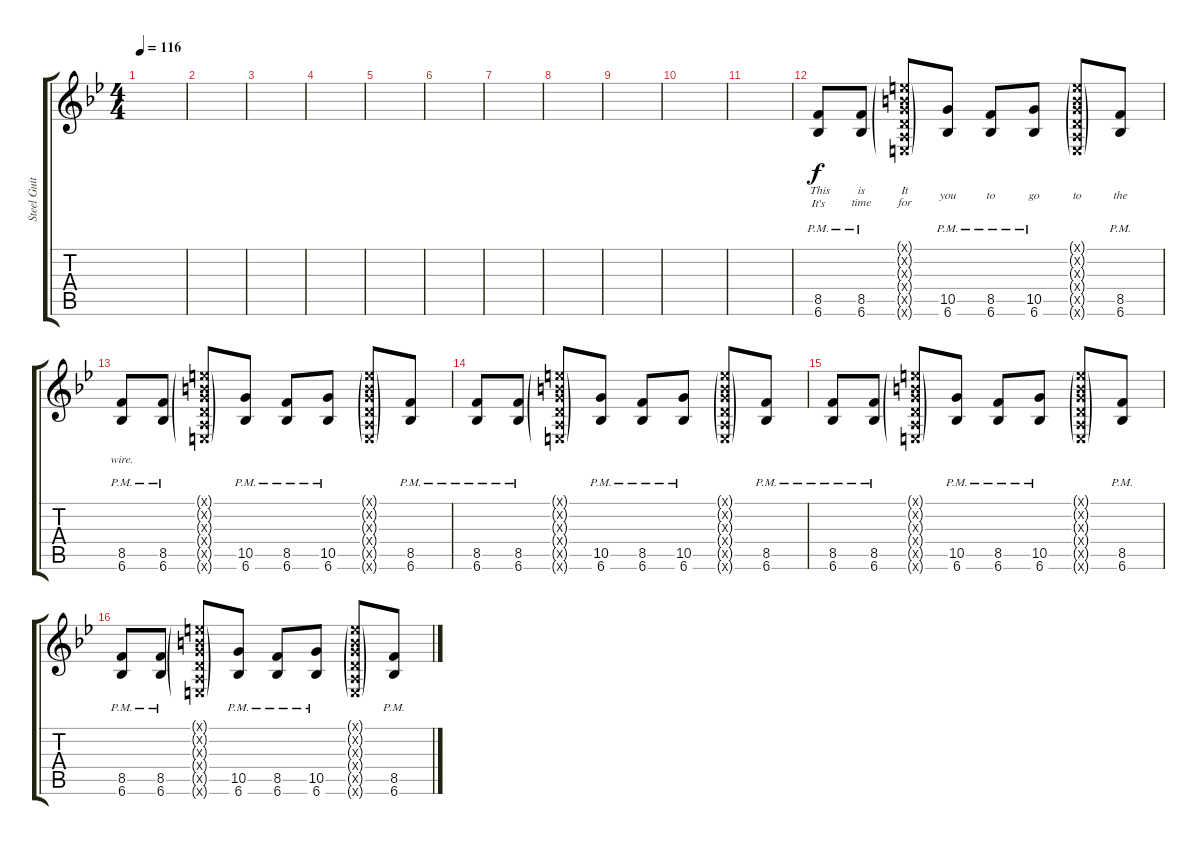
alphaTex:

\track ("Steel Guitar" "Steel Guit") {instrument electricguitarclean}
\staff {score tabs}
\tuning (E4 B3 G3 D3 A2 E2) {hide}
\ts (4 4)
\tempo 116
\clef g2
\ks bb
|
|
|
|
|
|
|
|
|
|
|
(8.5{pm} 6.6{pm}).8{lyrics (0 " This") lyrics (1 "It's") lyrics (2 "") lyrics (3 "") lyrics (4 "")} (8.5{pm} 6.6{pm}).8{lyrics (0 "is") lyrics (1 "time") lyrics (2 "") lyrics (3 "") lyrics (4 "")} (0.1{g x} 0.2{g x} 0.3{g x} 0.4{g x} 0.5{g x} 0.6{g x}).8{lyrics (0 "It") lyrics (1 "for") lyrics (2 "") lyrics (3 "") lyrics (4 "")} (10.5{pm} 6.6{pm}).8{lyrics (0 "") lyrics (1 "you") lyrics (2 "") lyrics (3 "") lyrics (4 "")} (8.5{pm} 6.6{pm}).8{lyrics (0 "") lyrics (1 "to") lyrics (2 "") lyrics (3 "") lyrics (4 "")} (10.5{pm} 6.6{pm}).8{lyrics (0 "") lyrics (1 "go") lyrics (2 "") lyrics (3 "") lyrics (4 "")} (0.1{g x} 0.2{g x} 0.3{g x} 0.4{g x} 0.5{g x} 0.6{g x}).8{lyrics (0 "") lyrics (1 "to") lyrics (2 "") lyrics (3 "") lyrics (4 "")} (8.5 6.6{pm}).8{lyrics (0 "") lyrics (1 "the") lyrics (2 "") lyrics (3 "") lyrics (4 "")} |
(8.5{pm} 6.6{pm}).8{lyrics (0 "") lyrics (1 "wire.") lyrics (2 "") lyrics (3 "") lyrics (4 "")} (8.5{pm} 6.6{pm}).8 (0.1{g x} 0.2{g x} 0.3{g x} 0.4{g x} 0.5{g x} 0.6{g x}).8 (10.5{pm} 6.6{pm}).8 (8.5{pm} 6.6{pm}).8 (10.5{pm} 6.6{pm}).8 (0.1{g x} 0.2{g x} 0.3{g x} 0.4{g x} 0.5{g x} 0.6{g x}).8 (8.5 6.6{pm}).8 |
(8.5{pm} 6.6{pm}).8 (8.5{pm} 6.6{pm}).8 (0.1{g x} 0.2{g x} 0.3{g x} 0.4{g x} 0.5{g x} 0.6{g x}).8 (10.5{pm} 6.6{pm}).8 (8.5{pm} 6.6{pm}).8 (10.5{pm} 6.6{pm}).8 (0.1{g x} 0.2{g x} 0.3{g x} 0.4{g x} 0.5{g x} 0.6{g x}).8 (8.5 6.6{pm}).8 |
(8.5{pm} 6.6{pm}).8 (8.5{pm} 6.6{pm}).8 (0.1{g x} 0.2{g x} 0.3{g x} 0.4{g x} 0.5{g x} 0.6{g x}).8 (10.5{pm} 6.6{pm}).8 (8.5{pm} 6.6{pm}).8 (10.5{pm} 6.6{pm}).8 (0.1{g x} 0.2{g x} 0.3{g x} 0.4{g x} 0.5{g x} 0.6{g x}).8 (8.5 6.6{pm}).8 |
(8.5{pm} 6.6{pm}).8 (8.5{pm} 6.6{pm}).8 (0.1{g x} 0.2{g x} 0.3{g x} 0.4{g x} 0.5{g x} 0.6{g x}).8 (10.5{pm} 6.6{pm}).8 (8.5{pm} 6.6{pm}).8 (10.5{pm} 6.6{pm}).8 (0.1{g x} 0.2{g x} 0.3{g x} 0.4{g x} 0.5{g x} 0.6{g x}).8 (8.5 6.6{pm}).8
